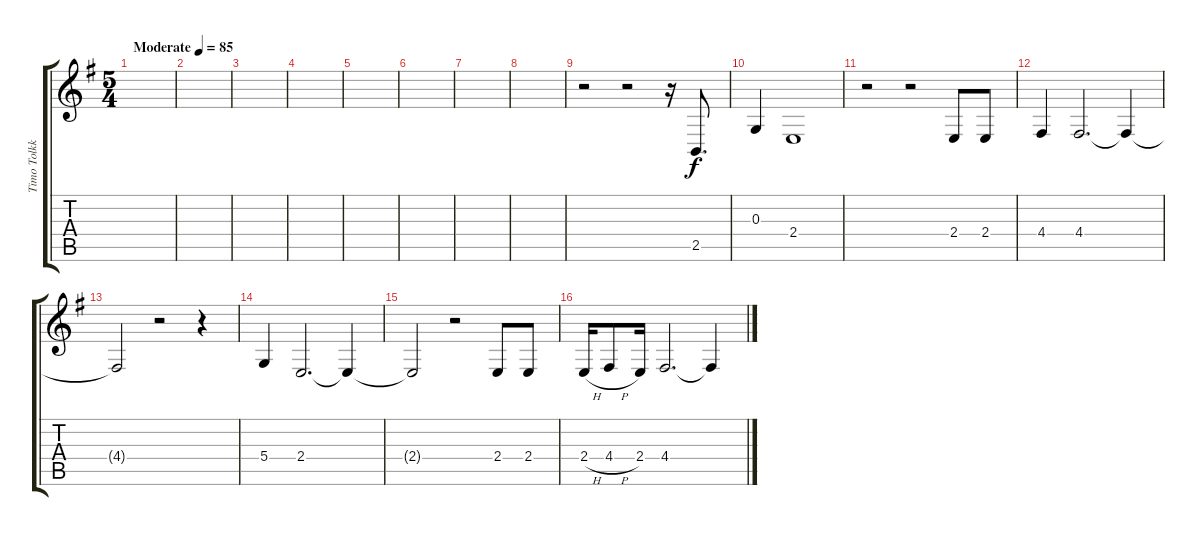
\track ("Timo Tolkki (Voice-Voz)" "Timo Tolkk") {instrument choiraahs}
\staff {score tabs}
\tuning (E4 B3 G3 D3 A2 E2) {hide}
\ts (5 4)
\tempo (85 "Moderate")
\clef g2
\ks g
|
|
|
|
|
|
|
|
r.2 r.2 r.16 2.5.8{d} |
0.3.4 2.4.1 |
r.2 r.2 2.4.8 2.4.8 |
4.4.4 4.4.2{d} 4.4{t}.4 |
4.4{t}.2 r.2 r.4 |
5.4.4 2.4.2{d} 2.4{t}.4 |
2.4{t}.2 r.2 2.4.8 2.4.8 |
2.4{h}.16 4.4{h}.8 2.4.16 4.4.2{d} 4.4{t}.4
